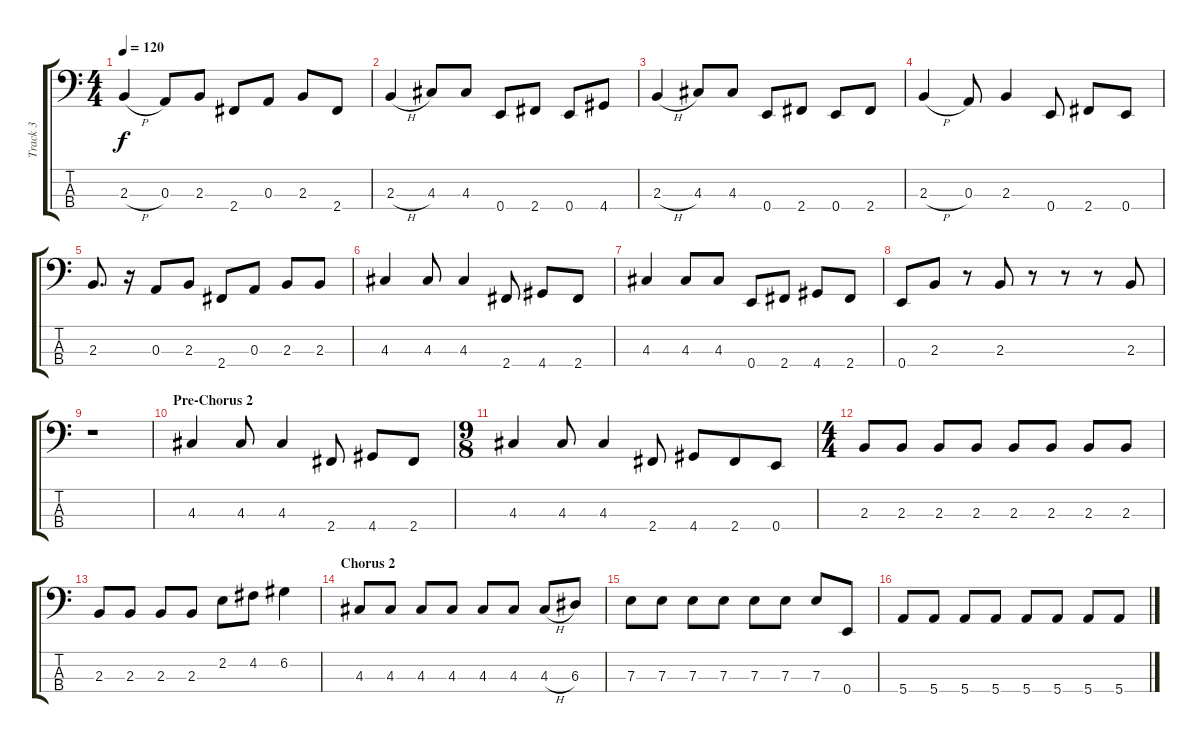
\track ("Track 3" "Track 3") {instrument electricbassfinger}
\staff {score tabs}
\tuning (G2 D2 A1 E1) {hide}
\ts (4 4)
\tempo 120
\clef f4
\ks c
2.3{h}.4{dy f} 0.3.8 2.3.8 2.4.8 0.3.8 2.3.8 2.4.8 |
2.3{h}.4 4.3.8 4.3.8 0.4.8 2.4.8 0.4.8 4.4.8 |
2.3{h}.4 4.3.8 4.3.8 0.4.8 2.4.8 0.4.8 2.4.8 |
2.3{h}.4 0.3.8 2.3.4 0.4.8 2.4.8 0.4.8 |
2.3.8{d} r.16 0.3.8 2.3.8 2.4.8 0.3.8 2.3.8 2.3.8 |
4.3.4 4.3.8 4.3.4 2.4.8 4.4.8 2.4.8 |
4.3.4 4.3.8 4.3.8 0.4.8 2.4.8 4.4.8 2.4.8 |
0.4.8 2.3.8 r.8 2.3.8 r.8 r.8 r.8 2.3.8 |
r.1 |
\section ("" "Pre-Chorus 2")
4.3.4 4.3.8 4.3.4 2.4.8 4.4.8 2.4.8 |
\ts (9 8)
4.3.4 4.3.8 4.3.4 2.4.8 4.4.8 2.4.8 0.4.8 |
\ts (4 4)
2.3.8 2.3.8 2.3.8 2.3.8 2.3.8 2.3.8 2.3.8 2.3.8 |
2.3.8 2.3.8 2.3.8 2.3.8 2.2.8 4.2.8 6.2.4 |
\section ("" "Chorus 2")
4.3.8 4.3.8 4.3.8 4.3.8 4.3.8 4.3.8 4.3{h}.8 6.3.8 |
7.3.8 7.3.8 7.3.8 7.3.8 7.3.8 7.3.8 7.3.8 0.4.8 |
5.4.8 5.4.8 5.4.8 5.4.8 5.4.8 5.4.8 5.4.8 5.4.8
